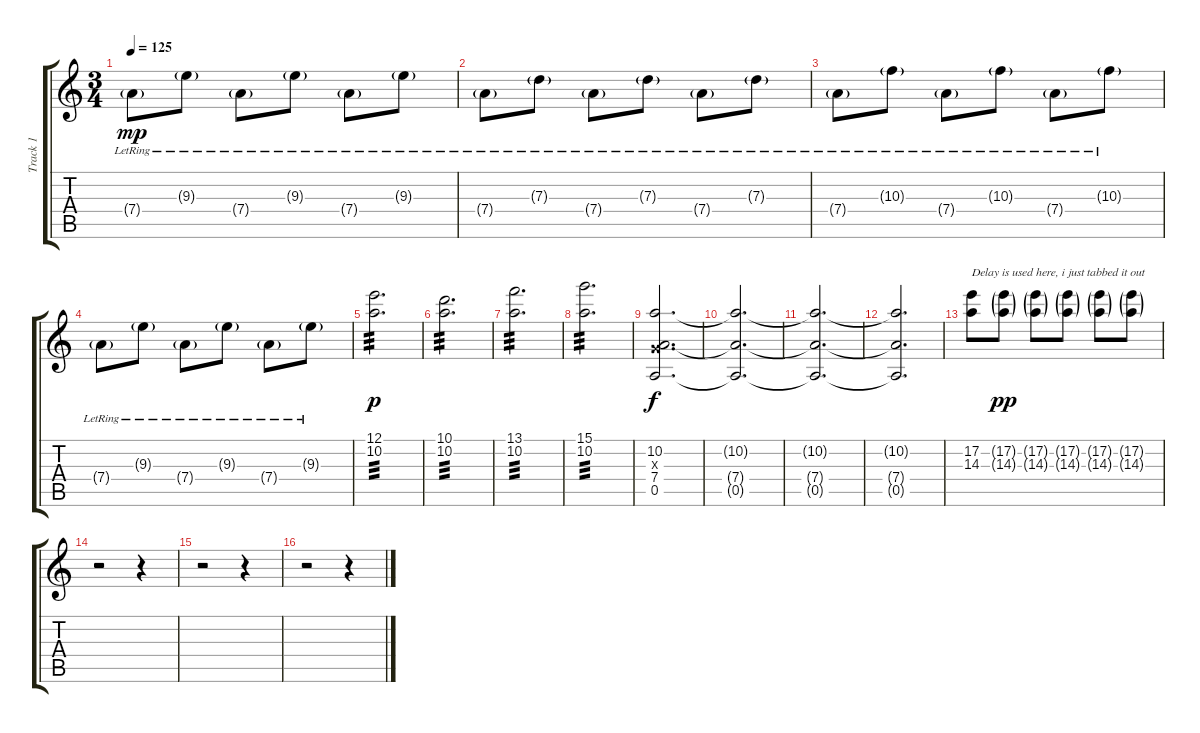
\track ("Track 1" "Track 1") {instrument overdrivenguitar}
\staff {score tabs}
\tuning (E4 B3 G3 D3 A2 E2) {hide}
\ts (3 4)
\tempo 125
\clef g2
\ks c
7.4{g lr}.8{dy mp} 9.3{g lr}.8 7.4{g lr}.8 9.3{g lr}.8 7.4{g lr}.8 9.3{g lr}.8 |
7.4{g lr}.8 7.3{g lr}.8 7.4{g lr}.8 7.3{g lr}.8 7.4{g lr}.8 7.3{g lr}.8 |
7.4{g lr}.8 10.3{g lr}.8 7.4{g lr}.8 10.3{g lr}.8 7.4{g lr}.8 10.3{g lr}.8 |
7.4{g lr}.8 9.3{g lr}.8 7.4{g lr}.8 9.3{g lr}.8 7.4{g lr}.8 9.3{g lr}.8 |
(12.1 10.2).2{d tp 3 dy p} |
(10.1 10.2).2{d tp 3} |
(13.1 10.2).2{d tp 3} |
(15.1 10.2).2{d tp 3} |
(10.2 0.3{x} 7.4 0.5).2{d dy f} |
(10.2{t} 7.4{t} 0.5{t}).2{d} |
(10.2{t} 7.4{t} 0.5{t}).2{d} |
(10.2{t} 7.4{t} 0.5{t}).2{d} |
(17.2 14.3).8{txt "Delay is used here, i just tabbed it out"} (17.2{g} 14.3{g}).8{dy pp} (17.2{g} 14.3{g}).8 (17.2{g} 14.3{g}).8 (17.2{g} 14.3{g}).8 (17.2{g} 14.3{g}).8 |
r.2 r.4 |
r.2 r.4 |
r.2 r.4
